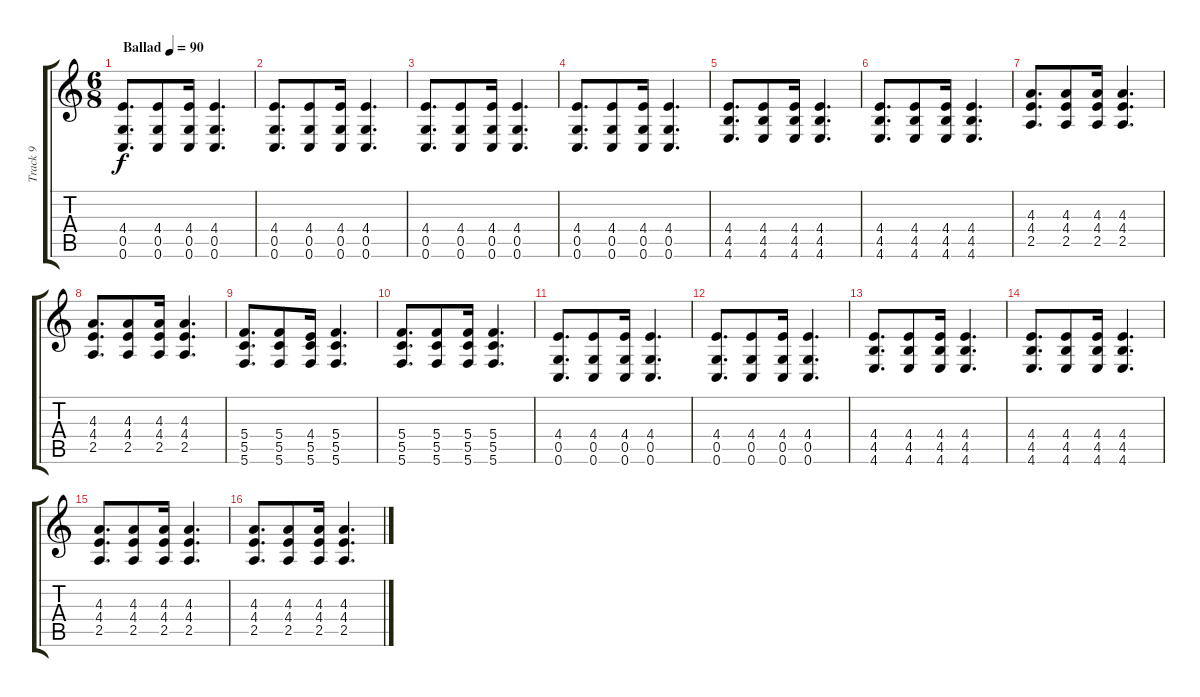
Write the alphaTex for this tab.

\track ("Track 9" "Track 9") {instrument electricguitarclean}
\staff {score tabs}
\tuning (D4 A3 F3 C3 G2 C2) {hide}
\ts (6 8)
\tempo (90 "Ballad")
\clef g2
\ks c
(4.4 0.5 0.6).8{d dy f instrument electricguitarclean} (4.4 0.5 0.6).8 (4.4 0.5 0.6).16 (4.4 0.5 0.6).4{d} |
(4.4 0.5 0.6).8{d} (4.4 0.5 0.6).8 (4.4 0.5 0.6).16 (4.4 0.5 0.6).4{d} |
(4.4 0.5 0.6).8{d} (4.4 0.5 0.6).8 (4.4 0.5 0.6).16 (4.4 0.5 0.6).4{d} |
(4.4 0.5 0.6).8{d} (4.4 0.5 0.6).8 (4.4 0.5 0.6).16 (4.4 0.5 0.6).4{d} |
(4.4 4.5 4.6).8{d} (4.4 4.5 4.6).8 (4.4 4.5 4.6).16 (4.4 4.5 4.6).4{d} |
(4.4 4.5 4.6).8{d} (4.4 4.5 4.6).8 (4.4 4.5 4.6).16 (4.4 4.5 4.6).4{d} |
(4.3 4.4 2.5).8{d} (4.3 4.4 2.5).8 (4.3 4.4 2.5).16 (4.3 4.4 2.5).4{d} |
(4.3 4.4 2.5).8{d} (4.3 4.4 2.5).8 (4.3 4.4 2.5).16 (4.3 4.4 2.5).4{d} |
(5.4 5.5 5.6).8{d} (5.4 5.5 5.6).8 (4.4 5.5 5.6).16 (5.4 5.5 5.6).4{d} |
(5.4 5.5 5.6).8{d} (5.4 5.5 5.6).8 (5.4 5.5 5.6).16 (5.4 5.5 5.6).4{d} |
(4.4 0.5 0.6).8{d} (4.4 0.5 0.6).8 (4.4 0.5 0.6).16 (4.4 0.5 0.6).4{d} |
(4.4 0.5 0.6).8{d} (4.4 0.5 0.6).8 (4.4 0.5 0.6).16 (4.4 0.5 0.6).4{d} |
(4.4 4.5 4.6).8{d} (4.4 4.5 4.6).8 (4.4 4.5 4.6).16 (4.4 4.5 4.6).4{d} |
(4.4 4.5 4.6).8{d} (4.4 4.5 4.6).8 (4.4 4.5 4.6).16 (4.4 4.5 4.6).4{d} |
(4.3 4.4 2.5).8{d} (4.3 4.4 2.5).8 (4.3 4.4 2.5).16 (4.3 4.4 2.5).4{d} |
(4.3 4.4 2.5).8{d} (4.3 4.4 2.5).8 (4.3 4.4 2.5).16 (4.3 4.4 2.5).4{d}
